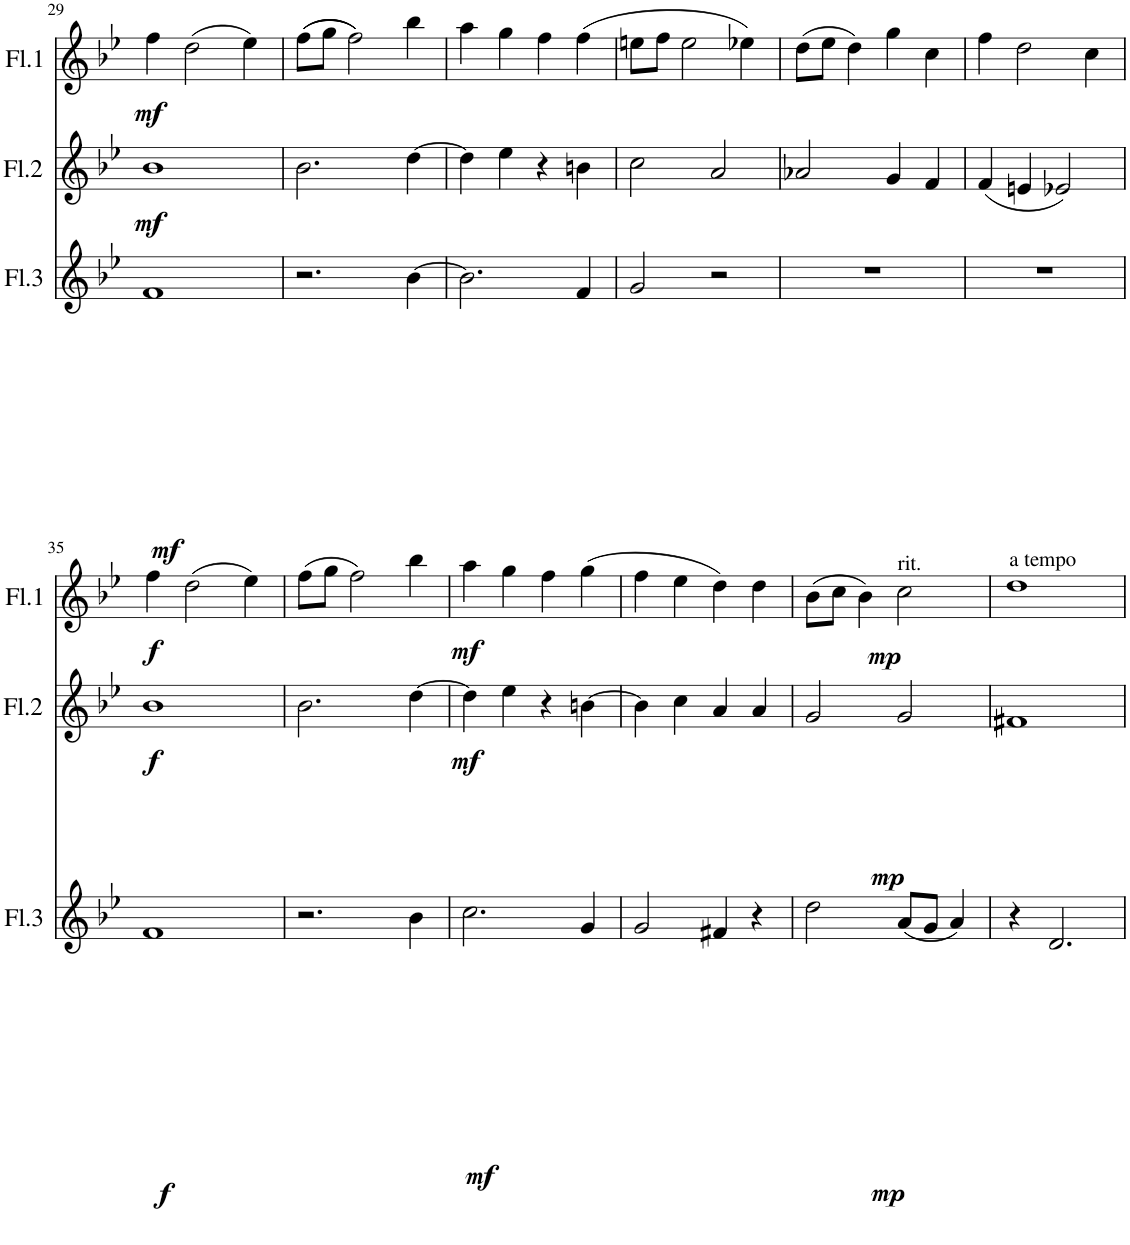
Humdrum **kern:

**kern	**dynam	**kern	**dynam	**kern	**dynam
*part3	*part3	*part2	*part2	*part1	*part1
*staff3	*staff3	*staff2	*staff2	*staff1	*staff1
*I"Flauta 3	*	*I"Flauta 2	*	*I"Flauta 1	*
*I'Fl.3	*	*I'Fl.2	*	*I'Fl.1	*
!!LO:PB:g=z
*clefG2	*	*clefG2	*	*clefG2	*
*k[b-e-]	*	*k[b-e-]	*	*k[b-e-]	*
*M4/4	*	*M4/4	*	*M4/4	*
=29	=29	=29	=29	=29	=29
!	!LO:DY:b	!	!LO:DY:b	!	!LO:DY:b
1f	mf	1b-	mf	4ff\	mf
.	.	.	.	(2dd\	.
.	.	.	.	4ee-\)	.
=30	=30	=30	=30	=30	=30
2.r	.	2.b-\	.	((8ff\L	.
.	.	.	.	8gg\J	.
.	.	.	.	2ff\))	.
[4b-\	.	[4dd\	.	4bb-\	.
=31	=31	=31	=31	=31	=31
2.b-\]	.	4dd\]	.	4aa\	.
.	.	4ee-\	.	4gg\	.
.	.	4r	.	4ff\	.
4f/	.	4bn\	.	(4ff\	.
=32	=32	=32	=32	=32	=32
2g/	.	2cc\	.	8een\L	.
.	.	.	.	8ff\J	.
.	.	.	.	2ee\	.
2r	.	2a/	.	.	.
.	.	.	.	4ee-X\)	.
=33	=33	=33	=33	=33	=33
1r	.	2a-X/	.	(8dd\L	.
.	.	.	.	8ee-\J	.
.	.	.	.	4dd\)	.
.	.	4g/	.	4gg\	.
.	.	4f/	.	4cc\	.
=34	=34	=34	=34	=34	=34
1r	.	(4f/	.	4ff\	.
.	.	4en/	.	2dd\	.
.	.	2e-X/)	.	.	.
.	.	.	.	4cc\	.
!!LO:LB:g=z
=35	=35	=35	=35	=35	=35
!	!LO:DY:b	!	!LO:DY:b	!	!LO:DY:b
1f	f	1b-	f	4ff\	f
.	.	.	.	(2dd\	.
.	.	.	.	4ee-\)	.
=36	=36	=36	=36	=36	=36
2.r	.	2.b-\	.	(8ff\L	.
.	.	.	.	8gg\J	.
.	.	.	.	2ff\)	.
4b-\	.	[4dd\	.	4bb-\	.
=37	=37	=37	=37	=37	=37
!	!LO:DY:b	!	!LO:DY:b	!	!LO:DY:b
2.cc\	mf	4dd\]	mf	4aa\	mf
.	.	4ee-\	.	4gg\	.
.	.	4r	.	4ff\	.
4g/	.	[4bn\	.	(4gg\	.
=38	=38	=38	=38	=38	=38
2g/	.	4b\]	.	4ff\	.
.	.	4cc\	.	4ee-\	.
4f#X/	.	4a/	.	4dd\)	.
4r	.	4a/	.	4dd\	.
=39	=39	=39	=39	=39	=39
!	!LO:DY:b	!	!LO:DY:b	!	!LO:DY:b
2dd\	mp	2g/	mp	(8b-\L	mp
.	.	.	.	8cc\J	.
.	.	.	.	4b-\)	.
!	!	!	!	!LO:TX:a:t=rit.	!
(8a/L	.	2g/	.	2cc\	.
8g/J	.	.	.	.	.
4a/)	.	.	.	.	.
=40	=40	=40	=40	=40	=40
!	!	!	!	!LO:TX:a:t=a tempo	!
4r	.	1f#X	.	1dd	.
2.d/	.	.	.	.	.
=	=	=	=	=	=
*-	*-	*-	*-	*-	*-
